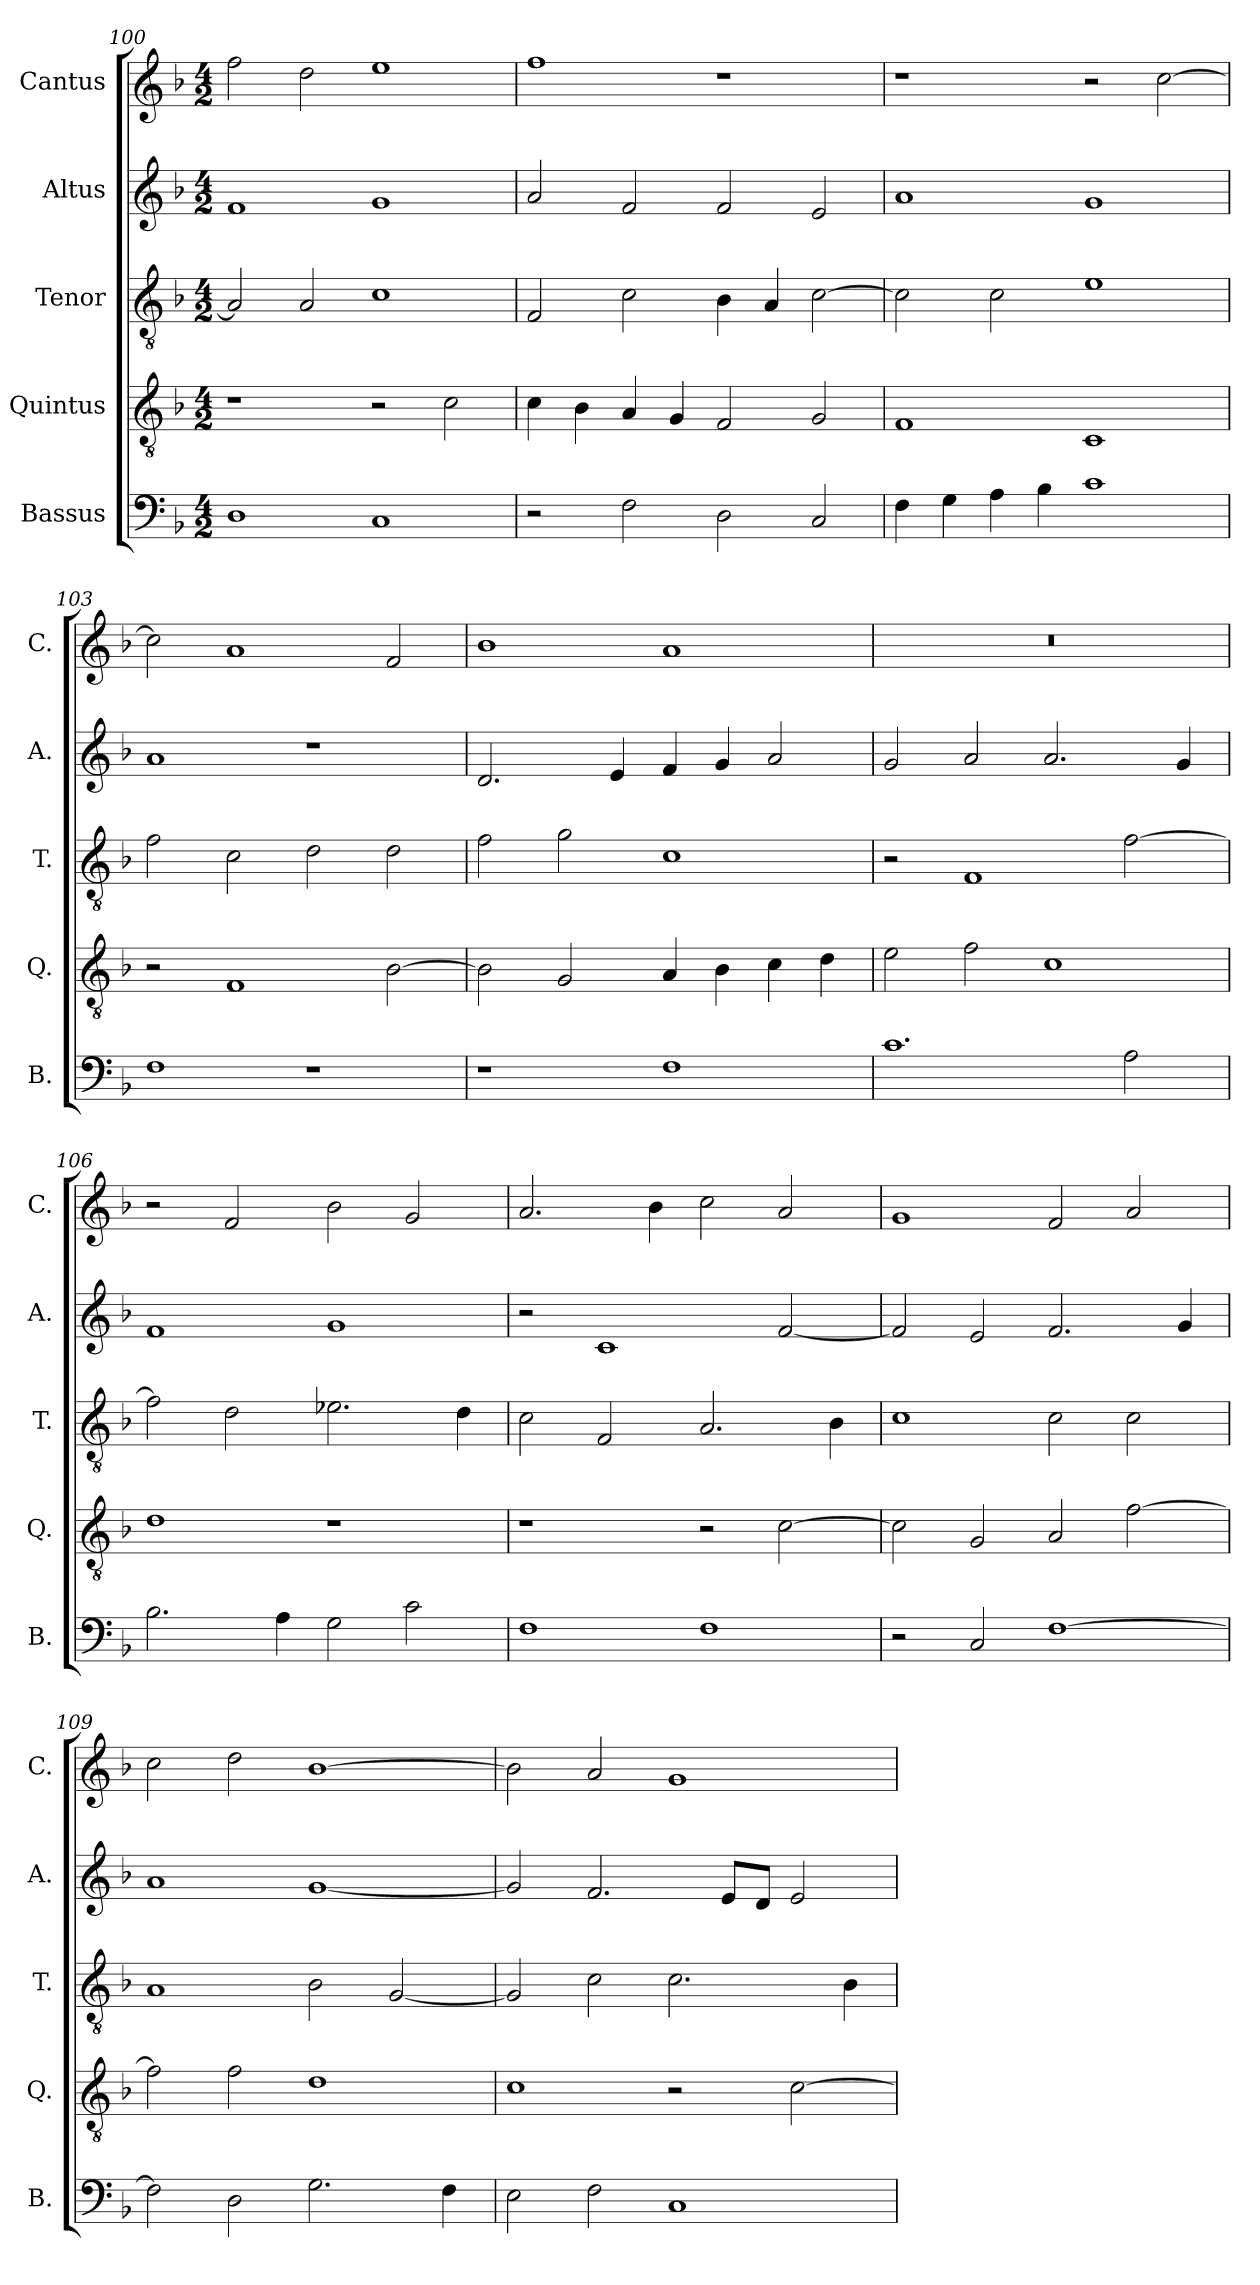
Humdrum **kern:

**kern	**kern	**kern	**kern	**kern
*part5	*part4	*part3	*part2	*part1
*staff5	*staff4	*staff3	*staff2	*staff1
*I"Bassus	*I"Quintus	*I"Tenor	*I"Altus	*I"Cantus
*I'B.	*I'Q.	*I'T.	*I'A.	*I'C.
*clefF4	*clefGv2	*clefGv2	*clefG2	*clefG2
*k[b-]	*k[b-]	*k[b-]	*k[b-]	*k[b-]
*M4/2	*M4/2	*M4/2	*M4/2	*M4/2
=100	=100	=100	=100	=100
1D	1r	2A/]	1f	2ff\
.	.	2A/	.	2dd\
1C	2r	1c	1g	1ee
.	2c\	.	.	.
=101	=101	=101	=101	=101
2r	4c\	2F/	2a/	1ff
.	4B-\	.	.	.
2F\	4A/	2c\	2f/	.
.	4G/	.	.	.
2D\	2F/	4B-\	2f/	1r
.	.	4A/	.	.
2C/	2G/	[2c\	2e/	.
=102	=102	=102	=102	=102
4F\	1F	2c\]	1a	1r
4G\	.	.	.	.
4A\	.	2c\	.	.
4B-\	.	.	.	.
1c	1C	1e	1g	2r
.	.	.	.	[2cc\
=103	=103	=103	=103	=103
1F	2r	2f\	1a	2cc\]
.	1F	2c\	.	1a
1r	.	2d\	1r	.
.	[2B-\	2d\	.	2f/
=104	=104	=104	=104	=104
1r	2B-\]	2f\	2.d/	1b-
.	2G/	2g\	.	.
.	.	.	4e/	.
1F	4A/	1c	4f/	1a
.	4B-\	.	4g/	.
.	4c\	.	2a/	.
.	4d\	.	.	.
=105	=105	=105	=105	=105
1.c	2e\	2r	2g/	0r
.	2f\	1F	2a/	.
.	1c	.	2.a/	.
2A\	.	[2f\	.	.
.	.	.	4g/	.
=106	=106	=106	=106	=106
2.B-\	1d	2f\]	1f	2r
.	.	2d\	.	2f/
4A\	.	.	.	.
2G\	1r	2.e-X\	1g	2b-\
2c\	.	.	.	2g/
.	.	4d\	.	.
=107	=107	=107	=107	=107
1F	1r	2c\	2r	2.a/
.	.	2F/	1c	.
.	.	.	.	4b-\
1F	2r	2.A/	.	2cc\
.	[2c\	.	[2f/	2a/
.	.	4B-\	.	.
=108	=108	=108	=108	=108
2r	2c\]	1c	2f/]	1g
2C/	2G/	.	2e/	.
[1F	2A/	2c\	2.f/	2f/
.	[2f\	2c\	.	2a/
.	.	.	4g/	.
=109	=109	=109	=109	=109
2F\]	2f\]	1A	1a	2cc\
2D\	2f\	.	.	2dd\
2.G\	1d	2B-\	[1g	[1b-
.	.	[2G/	.	.
4F\	.	.	.	.
=110	=110	=110	=110	=110
2E\	1c	2G/]	2g/]	2b-\]
2F\	.	2c\	2.f/	2a/
1C	2r	2.c\	.	1g
.	.	.	8e/L	.
.	.	.	8d/J	.
.	[2c\	.	2e/	.
.	.	4B-\	.	.
=	=	=	=	=
*-	*-	*-	*-	*-
